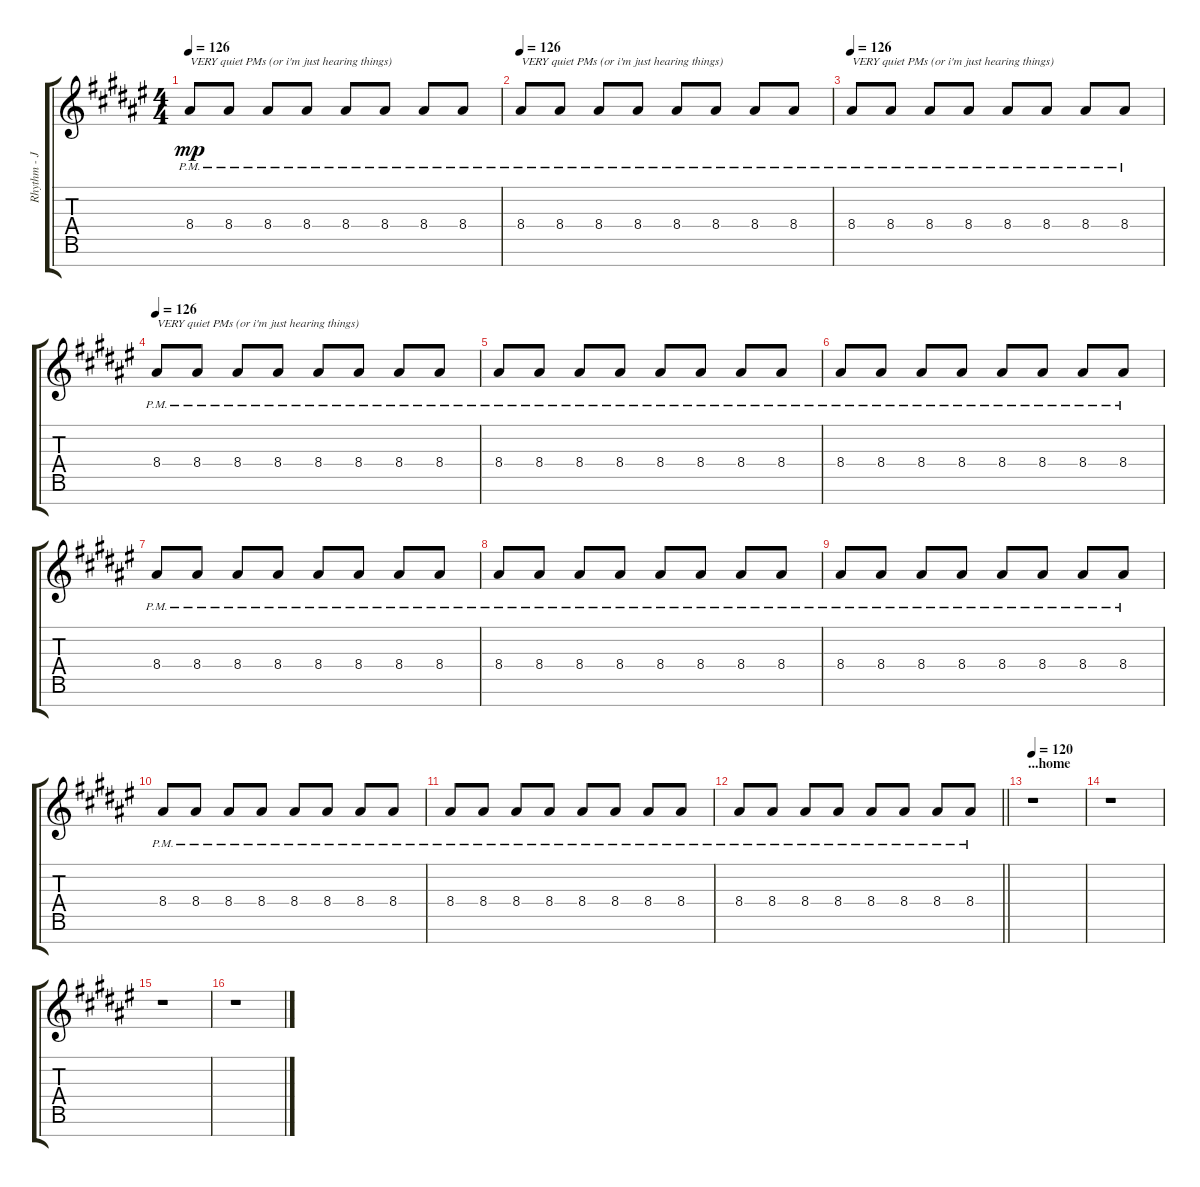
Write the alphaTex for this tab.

\track ("Rhythm - Jochem Jacobs" "Rhythm - J") {instrument distortionguitar}
\staff {score tabs}
\tuning (E4 B3 G3 D3 A2 E2 B1) {hide}
\ts (4 4)
\tempo 126
\clef g2
\ks d#minor
8.4{pm}.8{txt "VERY quiet PMs (or i'm just hearing things)" dy mp volume 5} 8.4{pm}.8 8.4{pm}.8 8.4{pm}.8 8.4{pm}.8 8.4{pm}.8 8.4{pm}.8 8.4{pm}.8 |
\tempo 126
8.4{pm}.8{txt "VERY quiet PMs (or i'm just hearing things)" volume 5} 8.4{pm}.8 8.4{pm}.8 8.4{pm}.8 8.4{pm}.8 8.4{pm}.8 8.4{pm}.8 8.4{pm}.8 |
\tempo 126
8.4{pm}.8{txt "VERY quiet PMs (or i'm just hearing things)" volume 5} 8.4{pm}.8 8.4{pm}.8 8.4{pm}.8 8.4{pm}.8 8.4{pm}.8 8.4{pm}.8 8.4{pm}.8 |
\tempo 126
8.4{pm}.8{txt "VERY quiet PMs (or i'm just hearing things)" volume 5} 8.4{pm}.8 8.4{pm}.8 8.4{pm}.8 8.4{pm}.8 8.4{pm}.8 8.4{pm}.8 8.4{pm}.8 |
8.4{pm}.8 8.4{pm}.8 8.4{pm}.8 8.4{pm}.8 8.4{pm}.8 8.4{pm}.8 8.4{pm}.8 8.4{pm}.8 |
8.4{pm}.8 8.4{pm}.8 8.4{pm}.8 8.4{pm}.8 8.4{pm}.8 8.4{pm}.8 8.4{pm}.8 8.4{pm}.8 |
8.4{pm}.8 8.4{pm}.8 8.4{pm}.8 8.4{pm}.8 8.4{pm}.8 8.4{pm}.8 8.4{pm}.8 8.4{pm}.8 |
8.4{pm}.8 8.4{pm}.8 8.4{pm}.8 8.4{pm}.8 8.4{pm}.8 8.4{pm}.8 8.4{pm}.8 8.4{pm}.8 |
8.4{pm}.8 8.4{pm}.8 8.4{pm}.8 8.4{pm}.8 8.4{pm}.8 8.4{pm}.8 8.4{pm}.8 8.4{pm}.8 |
8.4{pm}.8 8.4{pm}.8 8.4{pm}.8 8.4{pm}.8 8.4{pm}.8 8.4{pm}.8 8.4{pm}.8 8.4{pm}.8 |
8.4{pm}.8 8.4{pm}.8 8.4{pm}.8 8.4{pm}.8 8.4{pm}.8 8.4{pm}.8 8.4{pm}.8 8.4{pm}.8 |
\barLineRight lightlight
8.4{pm}.8 8.4{pm}.8 8.4{pm}.8 8.4{pm}.8 8.4{pm}.8 8.4{pm}.8 8.4{pm}.8 8.4{pm}.8 |
\section ("" "...home")
\tempo 120
r.1 |
r.1 |
r.1 |
r.1
